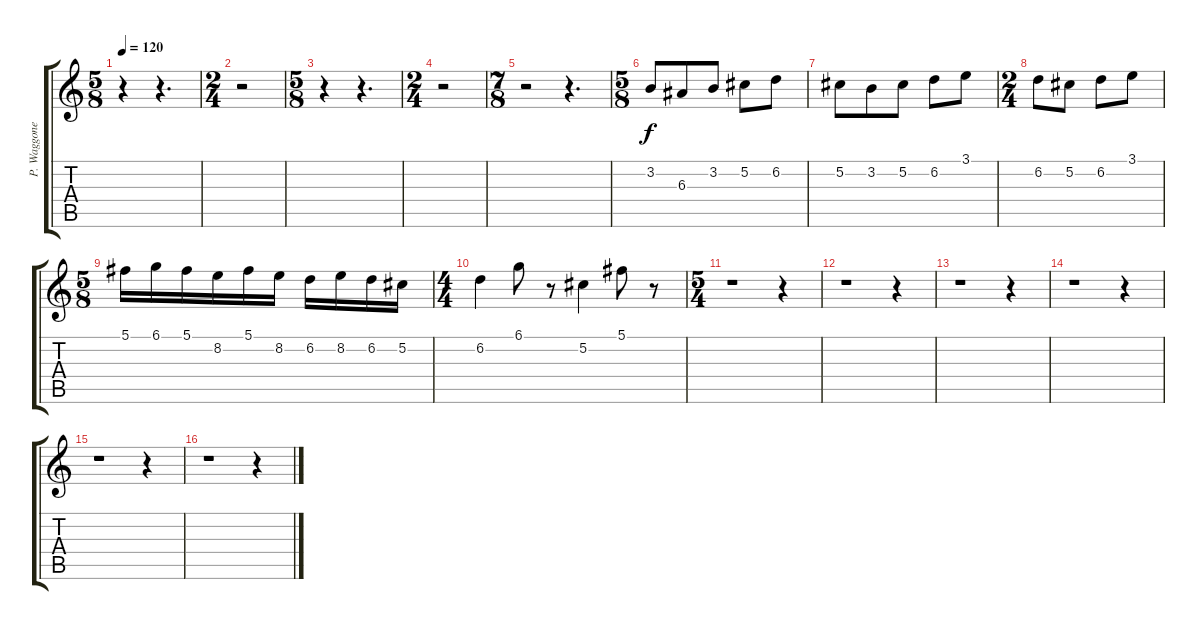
\track ("P. Waggoner Lead Gtr." "P. Waggone") {instrument distortionguitar}
\staff {score tabs}
\tuning (Db4 Ab3 E3 B2 Gb2 Db2) {hide}
\ts (5 8)
\tempo 120
\clef g2
\ks c
r.4{dy f} r.4{d} |
\ts (2 4)
r.2 |
\ts (5 8)
r.4 r.4{d} |
\ts (2 4)
r.2 |
\ts (7 8)
r.2 r.4{d} |
\ts (5 8)
3.2.8 6.3.8 3.2.8 5.2.8 6.2.8 |
5.2.8 3.2.8 5.2.8 6.2.8 3.1.8 |
\ts (2 4)
6.2.8 5.2.8 6.2.8 3.1.8 |
\ts (5 8)
5.1.16 6.1.16 5.1.16 8.2.16 5.1.16 8.2.16 6.2.16 8.2.16 6.2.16 5.2.16 |
\ts (4 4)
6.2.4 6.1.8 r.8 5.2.4 5.1.8 r.8 |
\ts (5 4)
r.1 r.4 |
r.1 r.4 |
r.1 r.4 |
r.1 r.4 |
r.1 r.4 |
r.1 r.4
